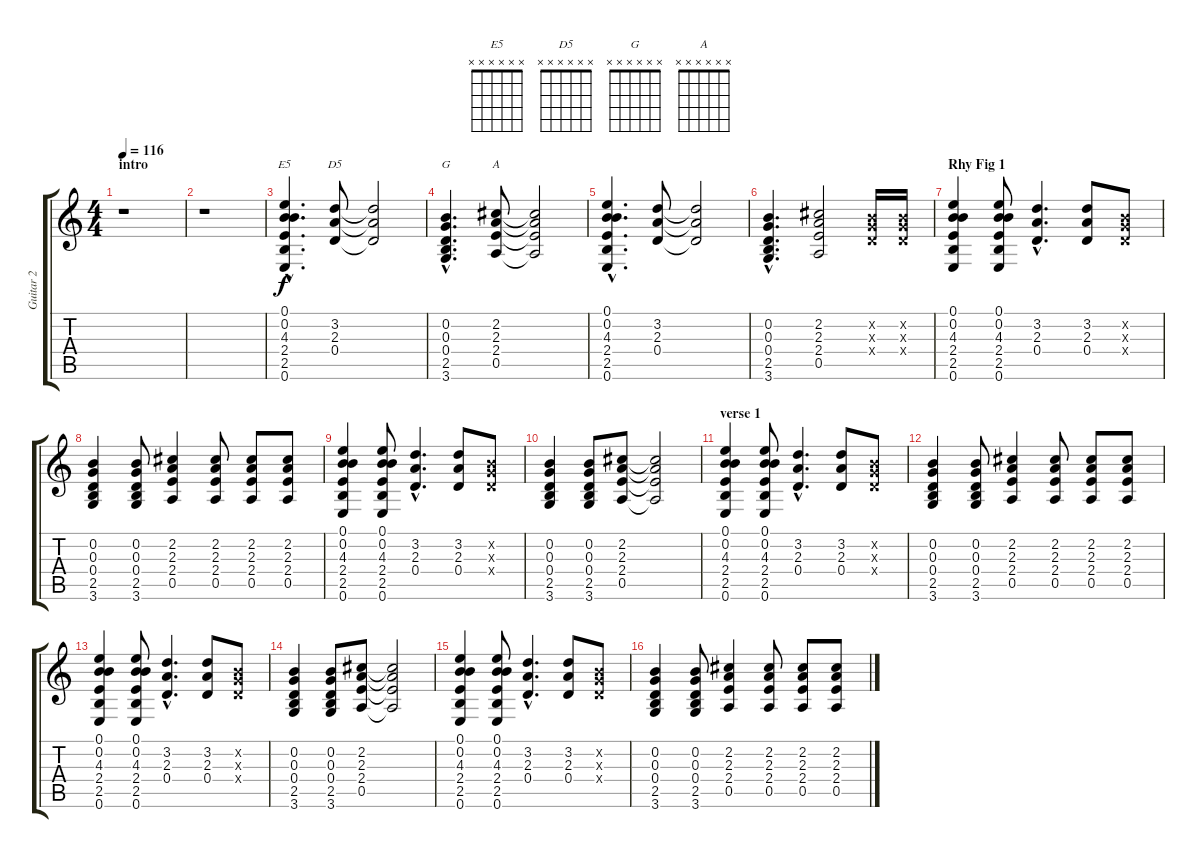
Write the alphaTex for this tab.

\track ("Guitar 2" "Guitar 2") {instrument acousticguitarsteel}
\staff {score tabs}
\tuning (E4 B3 G3 D3 A2 E2) {hide}
\chord ("E5" x x x x x x) {firstfret 0}
\chord ("D5" x x x x x x) {firstfret 0}
\chord ("G" x x x x x x) {firstfret 0}
\chord ("A" x x x x x x) {firstfret 0}
\ts (4 4)
\section ("" "intro")
\tempo 116
\clef g2
\ks c
r.1{dy f instrument acousticguitarsteel} |
r.1 |
(0.1{hac} 0.2{hac} 4.3{hac} 2.4{hac} 2.5{hac} 0.6{hac}).4{d ch "E5"} (3.2 2.3 0.4).8{ch "D5"} (3.2{t} 2.3{t} 0.4{t}).2 |
(0.2{hac} 0.3{hac} 0.4{hac} 2.5{hac} 3.6{hac}).4{d ch "G"} (2.2 2.3 2.4 0.5).8{ch "A"} (2.2{t} 2.3{t} 2.4{t} 0.5{t}).2 |
(0.1{hac} 0.2{hac} 4.3{hac} 2.4{hac} 2.5{hac} 0.6{hac}).4{d} (3.2 2.3 0.4).8 (3.2{t} 2.3{t} 0.4{t}).2 |
(0.2{hac} 0.3{hac} 0.4{hac} 2.5{hac} 3.6{hac}).4{d} (2.2 2.3 2.4 0.5).2 (0.2{x} 0.3{x} 0.4{x}).16 (0.2{x} 0.3{x} 0.4{x}).16 |
\section ("" "Rhy Fig 1")
(0.1 0.2 4.3 2.4 2.5 0.6).4 (0.1 0.2 4.3 2.4 2.5 0.6).8 (3.2{hac} 2.3{hac} 0.4{hac}).4{d} (3.2 2.3 0.4).8 (0.2{x} 0.3{x} 0.4{x}).8 |
(0.2 0.3 0.4 2.5 3.6).4 (0.2 0.3 0.4 2.5 3.6).8 (2.2 2.3 2.4 0.5).4 (2.2 2.3 2.4 0.5).8 (2.2 2.3 2.4 0.5).8 (2.2 2.3 2.4 0.5).8 |
(0.1 0.2 4.3 2.4 2.5 0.6).4 (0.1 0.2 4.3 2.4 2.5 0.6).8 (3.2{hac} 2.3{hac} 0.4{hac}).4{d} (3.2 2.3 0.4).8 (0.2{x} 0.3{x} 0.4{x}).8 |
(0.2 0.3 0.4 2.5 3.6).4 (0.2 0.3 0.4 2.5 3.6).8 (2.2 2.3 2.4 0.5).8 (2.2{t} 2.3{t} 2.4{t} 0.5{t}).2 |
\section ("" "verse 1")
(0.1 0.2 4.3 2.4 2.5 0.6).4 (0.1 0.2 4.3 2.4 2.5 0.6).8 (3.2{hac} 2.3{hac} 0.4{hac}).4{d} (3.2 2.3 0.4).8 (0.2{x} 0.3{x} 0.4{x}).8 |
(0.2 0.3 0.4 2.5 3.6).4 (0.2 0.3 0.4 2.5 3.6).8 (2.2 2.3 2.4 0.5).4 (2.2 2.3 2.4 0.5).8 (2.2 2.3 2.4 0.5).8 (2.2 2.3 2.4 0.5).8 |
(0.1 0.2 4.3 2.4 2.5 0.6).4 (0.1 0.2 4.3 2.4 2.5 0.6).8 (3.2{hac} 2.3{hac} 0.4{hac}).4{d} (3.2 2.3 0.4).8 (0.2{x} 0.3{x} 0.4{x}).8 |
(0.2 0.3 0.4 2.5 3.6).4 (0.2 0.3 0.4 2.5 3.6).8 (2.2 2.3 2.4 0.5).8 (2.2{t} 2.3{t} 2.4{t} 0.5{t}).2 |
(0.1 0.2 4.3 2.4 2.5 0.6).4 (0.1 0.2 4.3 2.4 2.5 0.6).8 (3.2{hac} 2.3{hac} 0.4{hac}).4{d} (3.2 2.3 0.4).8 (0.2{x} 0.3{x} 0.4{x}).8 |
(0.2 0.3 0.4 2.5 3.6).4 (0.2 0.3 0.4 2.5 3.6).8 (2.2 2.3 2.4 0.5).4 (2.2 2.3 2.4 0.5).8 (2.2 2.3 2.4 0.5).8 (2.2 2.3 2.4 0.5).8
